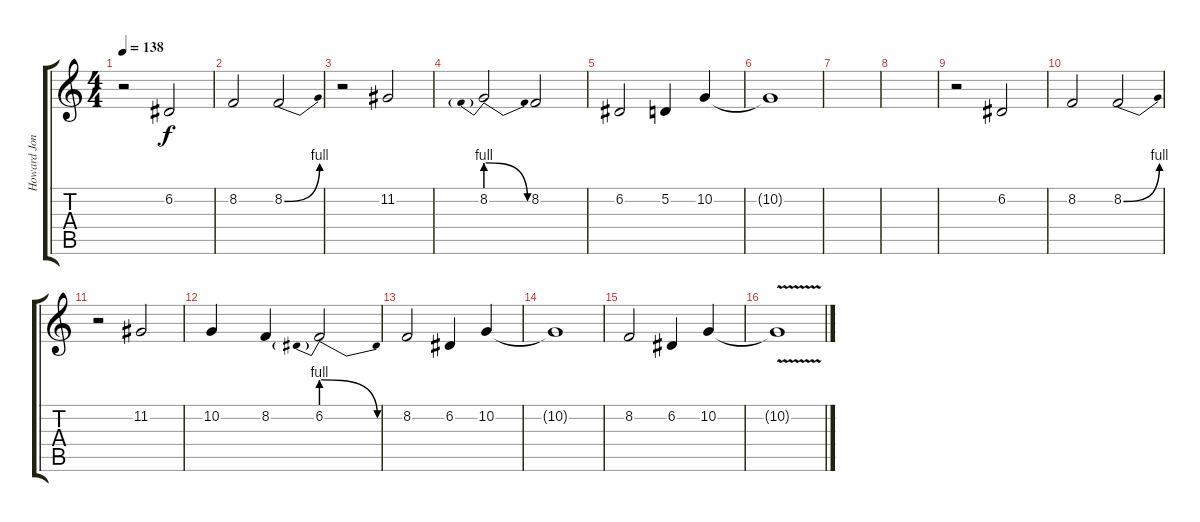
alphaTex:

\track ("Howard Jones" "Howard Jon") {instrument oboe}
\staff {score tabs}
\tuning (D4 A3 F3 C3 G2 C2) {hide}
\ts (4 4)
\tempo 138
\clef g2
\ks c
r.2{dy f} 6.2.2 |
8.2.2 8.2{be (bend 0 0 60 4)}.2 |
r.2 11.2.2 |
8.2{be (prebendrelease 0 4 60 0)}.2 8.2.2 |
6.2.2 5.2.4 10.2.4 |
10.2{t}.1 |
|
|
r.2 6.2.2 |
8.2.2 8.2{be (bend 0 0 60 4)}.2 |
r.2 11.2.2 |
10.2.4 8.2.4 6.2{be (prebendrelease 0 4 60 0)}.2 |
8.2.2 6.2.4 10.2.4 |
10.2{t}.1 |
8.2.2 6.2.4 10.2.4 |
10.2{v t}.1
